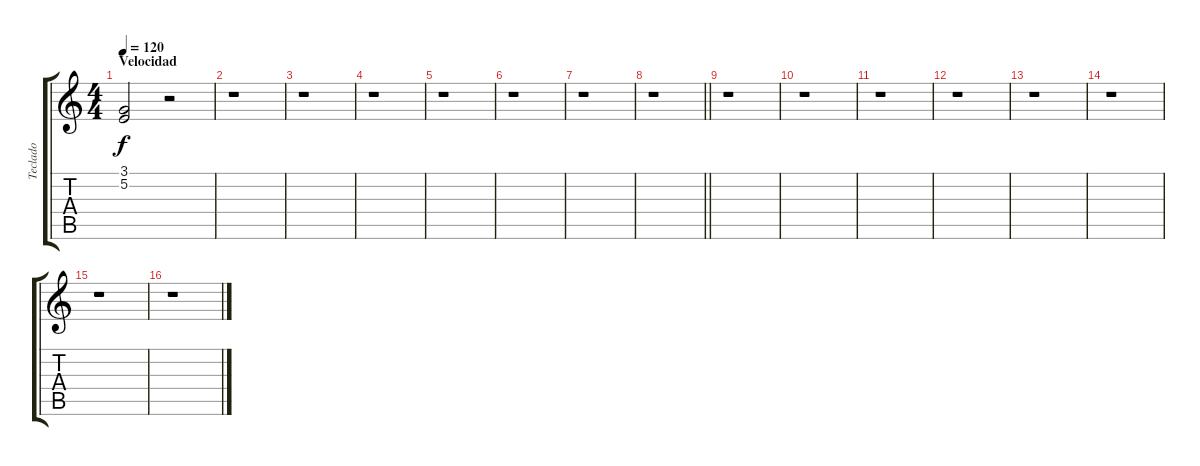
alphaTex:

\track ("Teclado" "Teclado") {instrument brightacousticpiano}
\staff {score tabs}
\tuning (E4 B3 G3 D3 A2 E2) {hide}
\ts (4 4)
\section ("" "Velocidad")
\tempo 120
\clef g2
\ks c
(3.1 5.2).2{dy f} r.2 |
r.1 |
r.1 |
r.1 |
r.1 |
r.1 |
r.1 |
\barLineRight lightlight
r.1 |
\section ("" "")
r.1 |
r.1 |
r.1 |
r.1 |
r.1 |
r.1 |
r.1 |
r.1
